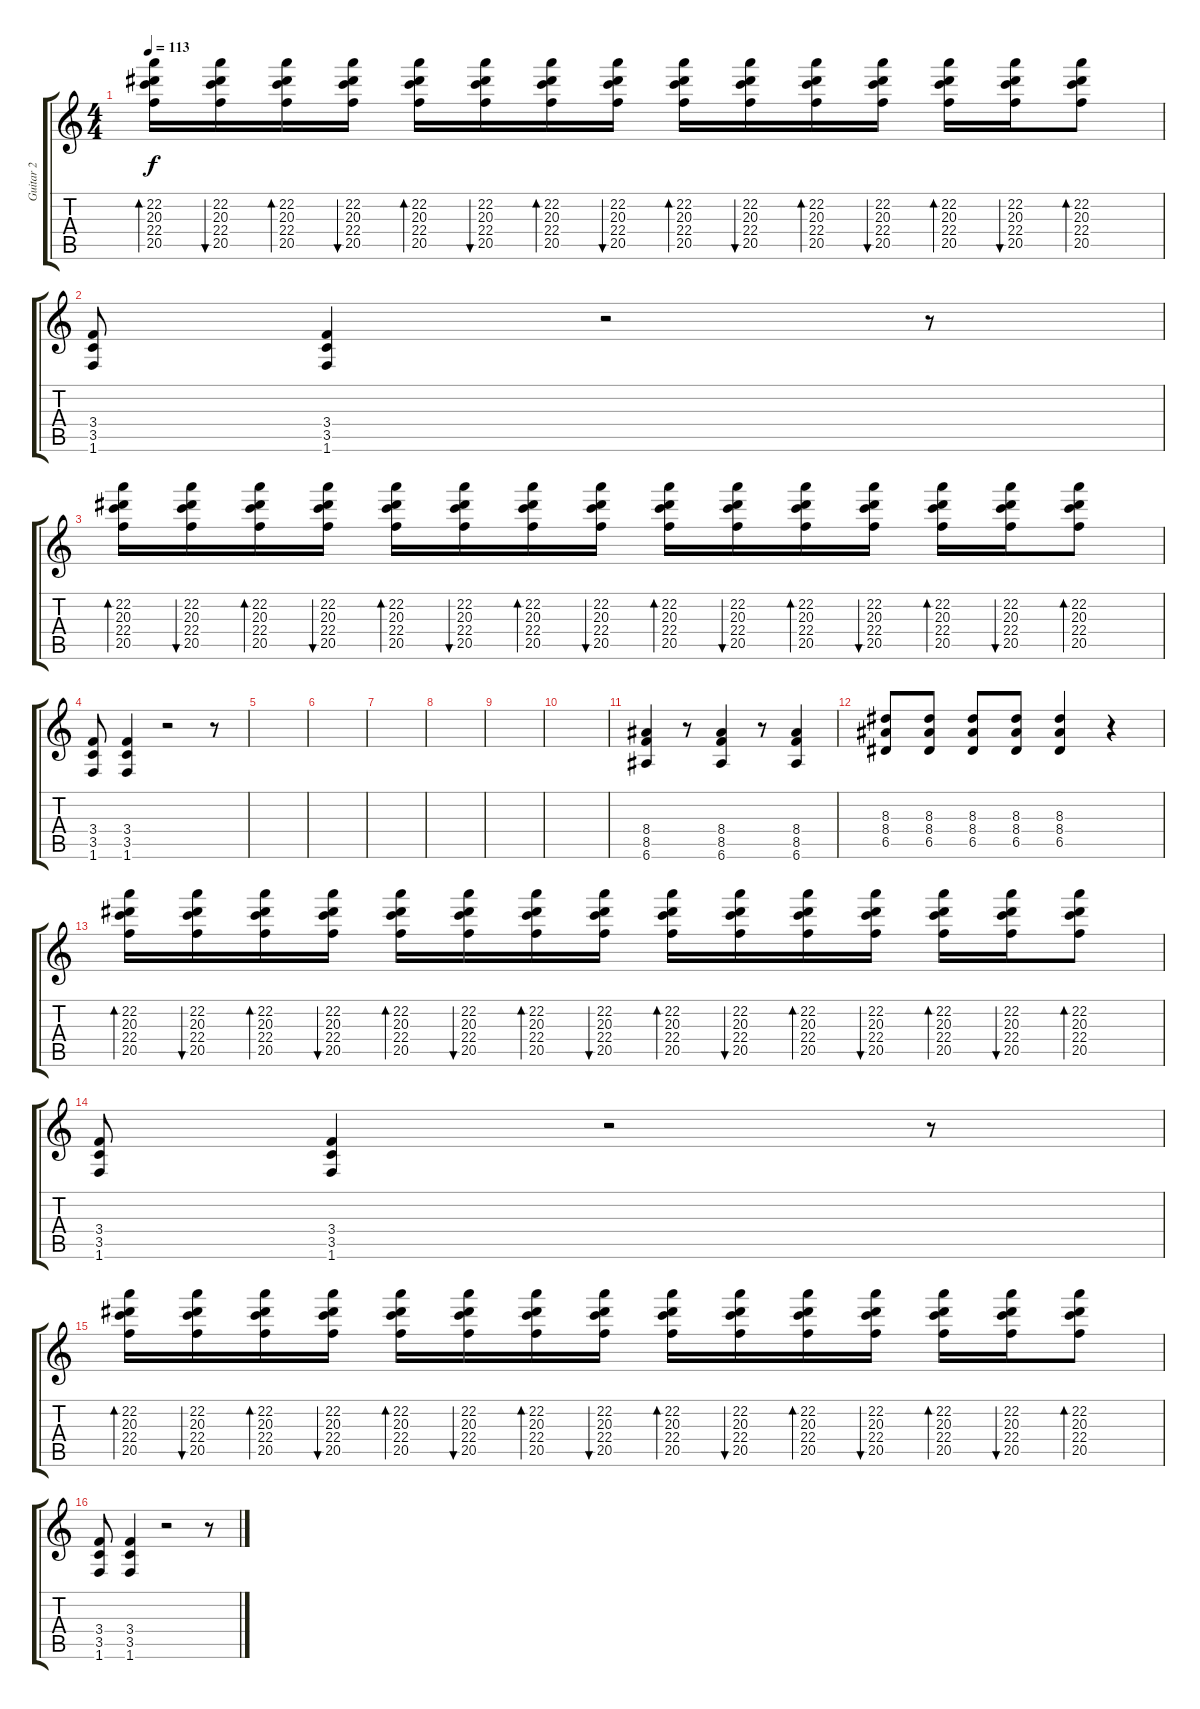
\track ("Guitar 2" "Guitar 2") {instrument acousticguitarnylon}
\staff {score tabs}
\tuning (E4 B3 G3 D3 A2 E2) {hide}
\ts (4 4)
\tempo 113
\clef g2
\ks c
(22.2 20.3 22.4 20.5).16{bd 60 dy f volume 7} (22.2 20.3 22.4 20.5).16{bu 60} (22.2 20.3 22.4 20.5).16{bd 60} (22.2 20.3 22.4 20.5).16{bu 60} (22.2 20.3 22.4 20.5).16{bd 60} (22.2 20.3 22.4 20.5).16{bu 60} (22.2 20.3 22.4 20.5).16{bd 60} (22.2 20.3 22.4 20.5).16{bu 60} (22.2 20.3 22.4 20.5).16{bd 60} (22.2 20.3 22.4 20.5).16{bu 60} (22.2 20.3 22.4 20.5).16{bd 60} (22.2 20.3 22.4 20.5).16{bu 60} (22.2 20.3 22.4 20.5).16{bd 60} (22.2 20.3 22.4 20.5).16{bu 60} (22.2 20.3 22.4 20.5).8{bd 60} |
(3.4 3.5 1.6).8{volume 12} (3.4 3.5 1.6).4 r.2 r.8 |
(22.2 20.3 22.4 20.5).16{bd 60 volume 7} (22.2 20.3 22.4 20.5).16{bu 60} (22.2 20.3 22.4 20.5).16{bd 60} (22.2 20.3 22.4 20.5).16{bu 60} (22.2 20.3 22.4 20.5).16{bd 60} (22.2 20.3 22.4 20.5).16{bu 60} (22.2 20.3 22.4 20.5).16{bd 60} (22.2 20.3 22.4 20.5).16{bu 60} (22.2 20.3 22.4 20.5).16{bd 60} (22.2 20.3 22.4 20.5).16{bu 60} (22.2 20.3 22.4 20.5).16{bd 60} (22.2 20.3 22.4 20.5).16{bu 60} (22.2 20.3 22.4 20.5).16{bd 60} (22.2 20.3 22.4 20.5).16{bu 60} (22.2 20.3 22.4 20.5).8{bd 60} |
(3.4 3.5 1.6).8{volume 12} (3.4 3.5 1.6).4 r.2 r.8 |
|
|
|
|
|
|
(8.4 8.5 6.6).4 r.8 (8.4 8.5 6.6).4 r.8 (8.4 8.5 6.6).4 |
(8.3 8.4 6.5).8 (8.3 8.4 6.5).8 (8.3 8.4 6.5).8 (8.3 8.4 6.5).8 (8.3 8.4 6.5).4 r.4 |
(22.2 20.3 22.4 20.5).16{bd 60 volume 7 instrument distortionguitar} (22.2 20.3 22.4 20.5).16{bu 60} (22.2 20.3 22.4 20.5).16{bd 60} (22.2 20.3 22.4 20.5).16{bu 60} (22.2 20.3 22.4 20.5).16{bd 60} (22.2 20.3 22.4 20.5).16{bu 60} (22.2 20.3 22.4 20.5).16{bd 60} (22.2 20.3 22.4 20.5).16{bu 60} (22.2 20.3 22.4 20.5).16{bd 60} (22.2 20.3 22.4 20.5).16{bu 60} (22.2 20.3 22.4 20.5).16{bd 60} (22.2 20.3 22.4 20.5).16{bu 60} (22.2 20.3 22.4 20.5).16{bd 60} (22.2 20.3 22.4 20.5).16{bu 60} (22.2 20.3 22.4 20.5).8{bd 60} |
(3.4 3.5 1.6).8{volume 12} (3.4 3.5 1.6).4 r.2 r.8 |
(22.2 20.3 22.4 20.5).16{bd 60 volume 7} (22.2 20.3 22.4 20.5).16{bu 60} (22.2 20.3 22.4 20.5).16{bd 60} (22.2 20.3 22.4 20.5).16{bu 60} (22.2 20.3 22.4 20.5).16{bd 60} (22.2 20.3 22.4 20.5).16{bu 60} (22.2 20.3 22.4 20.5).16{bd 60} (22.2 20.3 22.4 20.5).16{bu 60} (22.2 20.3 22.4 20.5).16{bd 60} (22.2 20.3 22.4 20.5).16{bu 60} (22.2 20.3 22.4 20.5).16{bd 60} (22.2 20.3 22.4 20.5).16{bu 60} (22.2 20.3 22.4 20.5).16{bd 60} (22.2 20.3 22.4 20.5).16{bu 60} (22.2 20.3 22.4 20.5).8{bd 60} |
(3.4 3.5 1.6).8{volume 12} (3.4 3.5 1.6).4 r.2 r.8
